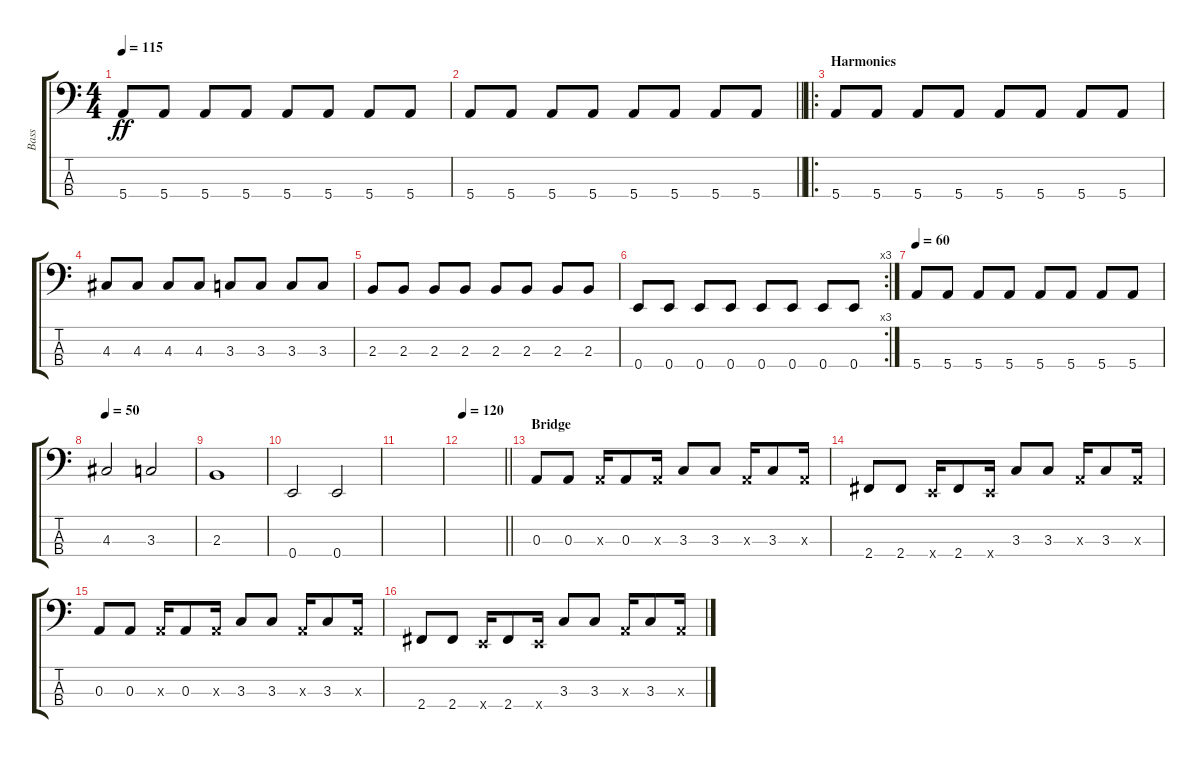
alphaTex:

\track ("Bass" "Bass") {instrument electricbassfinger}
\staff {score tabs}
\tuning (G2 D2 A1 E1) {hide}
\ts (4 4)
\tempo 115
\clef f4
\ks c
5.4.8{dy ff} 5.4.8 5.4.8 5.4.8 5.4.8 5.4.8 5.4.8 5.4.8 |
\barLineRight lightlight
5.4.8 5.4.8 5.4.8 5.4.8 5.4.8 5.4.8 5.4.8 5.4.8 |
\ro
\section ("" "Harmonies")
5.4.8 5.4.8 5.4.8 5.4.8 5.4.8 5.4.8 5.4.8 5.4.8 |
4.3.8 4.3.8 4.3.8 4.3.8 3.3.8 3.3.8 3.3.8 3.3.8 |
2.3.8 2.3.8 2.3.8 2.3.8 2.3.8 2.3.8 2.3.8 2.3.8 |
\rc 3
0.4.8 0.4.8 0.4.8 0.4.8 0.4.8 0.4.8 0.4.8 0.4.8 |
\tempo 60
5.4.8 5.4.8 5.4.8 5.4.8 5.4.8 5.4.8 5.4.8 5.4.8 |
\tempo 50
4.3.2 3.3.2 |
2.3.1 |
0.4.2 0.4.2 |
|
\tempo 120
\barLineRight lightlight
|
\section ("" "Bridge")
0.3.8 0.3.8 0.3{x}.16 0.3.8 0.3{x}.16 3.3.8 3.3.8 0.3{x}.16 3.3.8 0.3{x}.16 |
2.4.8 2.4.8 0.4{x}.16 2.4.8 0.4{x}.16 3.3.8 3.3.8 0.3{x}.16 3.3.8 0.3{x}.16 |
0.3.8 0.3.8 0.3{x}.16 0.3.8 0.3{x}.16 3.3.8 3.3.8 0.3{x}.16 3.3.8 0.3{x}.16 |
2.4.8 2.4.8 0.4{x}.16 2.4.8 0.4{x}.16 3.3.8 3.3.8 0.3{x}.16 3.3.8 0.3{x}.16
